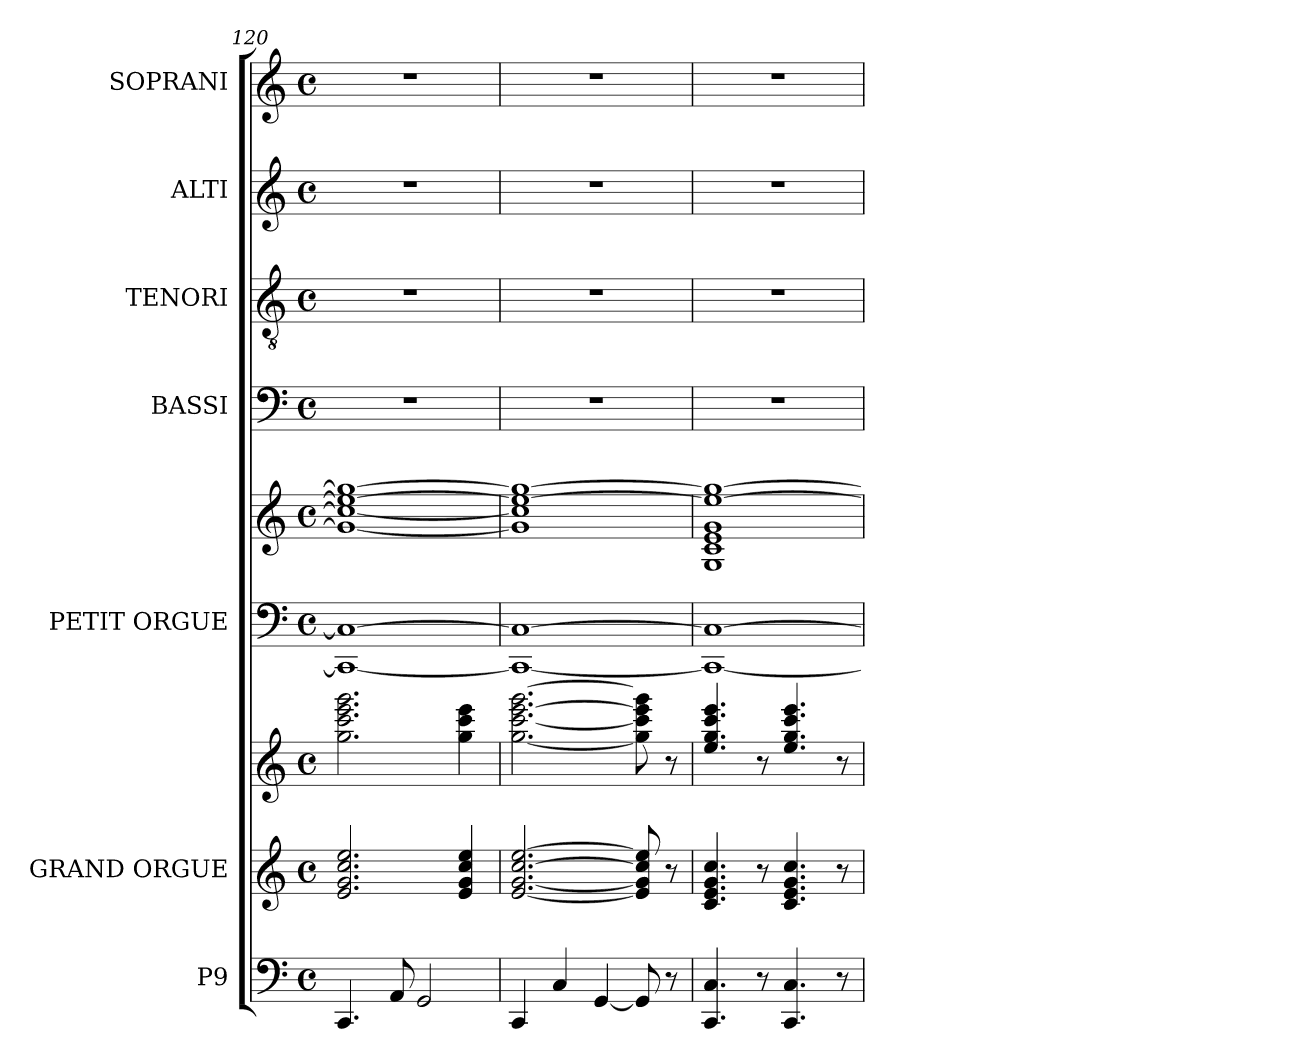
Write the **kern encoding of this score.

**kern	**kern	**kern	**kern	**kern	**kern	**kern	**kern	**kern
*part7	*part6	*part6	*part5	*part5	*part4	*part3	*part2	*part1
*staff9	*staff8	*staff7	*staff6	*staff5	*staff4	*staff3	*staff2	*staff1
*I"P9	*I"GRAND ORGUE	*	*I"PETIT ORGUE	*	*I"BASSI	*I"TENORI	*I"ALTI	*I"SOPRANI
*	*I'Org.	*	*I'Org.	*	*I'B.	*I'T.	*I'A.	*I'S.
*clefF4	*clefG2	*clefG2	*clefF4	*clefG2	*clefF4	*clefGv2	*clefG2	*clefG2
*	*	*	*	*	*	*ITrd7c12	*	*
*k[]	*k[]	*k[]	*k[]	*k[]	*k[]	*k[]	*k[]	*k[]
*C:	*C:	*C:	*C:	*C:	*C:	*C:	*C:	*C:
*M4/4	*M4/4	*M4/4	*M4/4	*M4/4	*M4/4	*M4/4	*M4/4	*M4/4
*met(c)	*met(c)	*met(c)	*met(c)	*met(c)	*met(c)	*met(c)	*met(c)	*met(c)
=120	=120	=120	=120	=120	=120	=120	=120	=120
4.CCi/	2.ei/ 2.gi 2.cci 2.eei	2.ggi\ 2.ccci 2.eeei 2.gggi	1CCi_ 1Ci_	1gi_ 1cci_ 1eei_ 1ggi_	1r	1r	1r	1r
8AAi/	.	.	.	.	.	.	.	.
2GGi/	.	.	.	.	.	.	.	.
.	4ei/ 4gi 4cci 4eei	4ggi\ 4ccci 4eeei	.	.	.	.	.	.
=121	=121	=121	=121	=121	=121	=121	=121	=121
4CCi/	[2.ei/ [2.gi [2.cci [2.eei	[2.ggi\ [2.ccci [2.eeei [2.gggi	1CCi_ 1Ci_	1gi] 1cci] 1eei_ 1ggi_	1r	1r	1r	1r
4Ci/	.	.	.	.	.	.	.	.
[4GGi/	.	.	.	.	.	.	.	.
8GGi/]	8ei/] 8gi] 8cci] 8eei]	8ggi\] 8ccci] 8eeei] 8gggi]	.	.	.	.	.	.
8r	8r	8r	.	.	.	.	.	.
=122	=122	=122	=122	=122	=122	=122	=122	=122
4.CCi/ 4.Ci	4.ci/ 4.ei 4.gi 4.cci	4.eei/ 4.ggi 4.ccci 4.eeei	1CCi_ 1Ci_	1Gi 1ci 1ei 1gi 1eei_ 1ggi_	1r	1r	1r	1r
8r	8r	8r	.	.	.	.	.	.
4.CCi/ 4.Ci	4.ci/ 4.ei 4.gi 4.cci	4.eei/ 4.ggi 4.ccci 4.eeei	.	.	.	.	.	.
8r	8r	8r	.	.	.	.	.	.
=	=	=	=	=	=	=	=	=
*-	*-	*-	*-	*-	*-	*-	*-	*-
